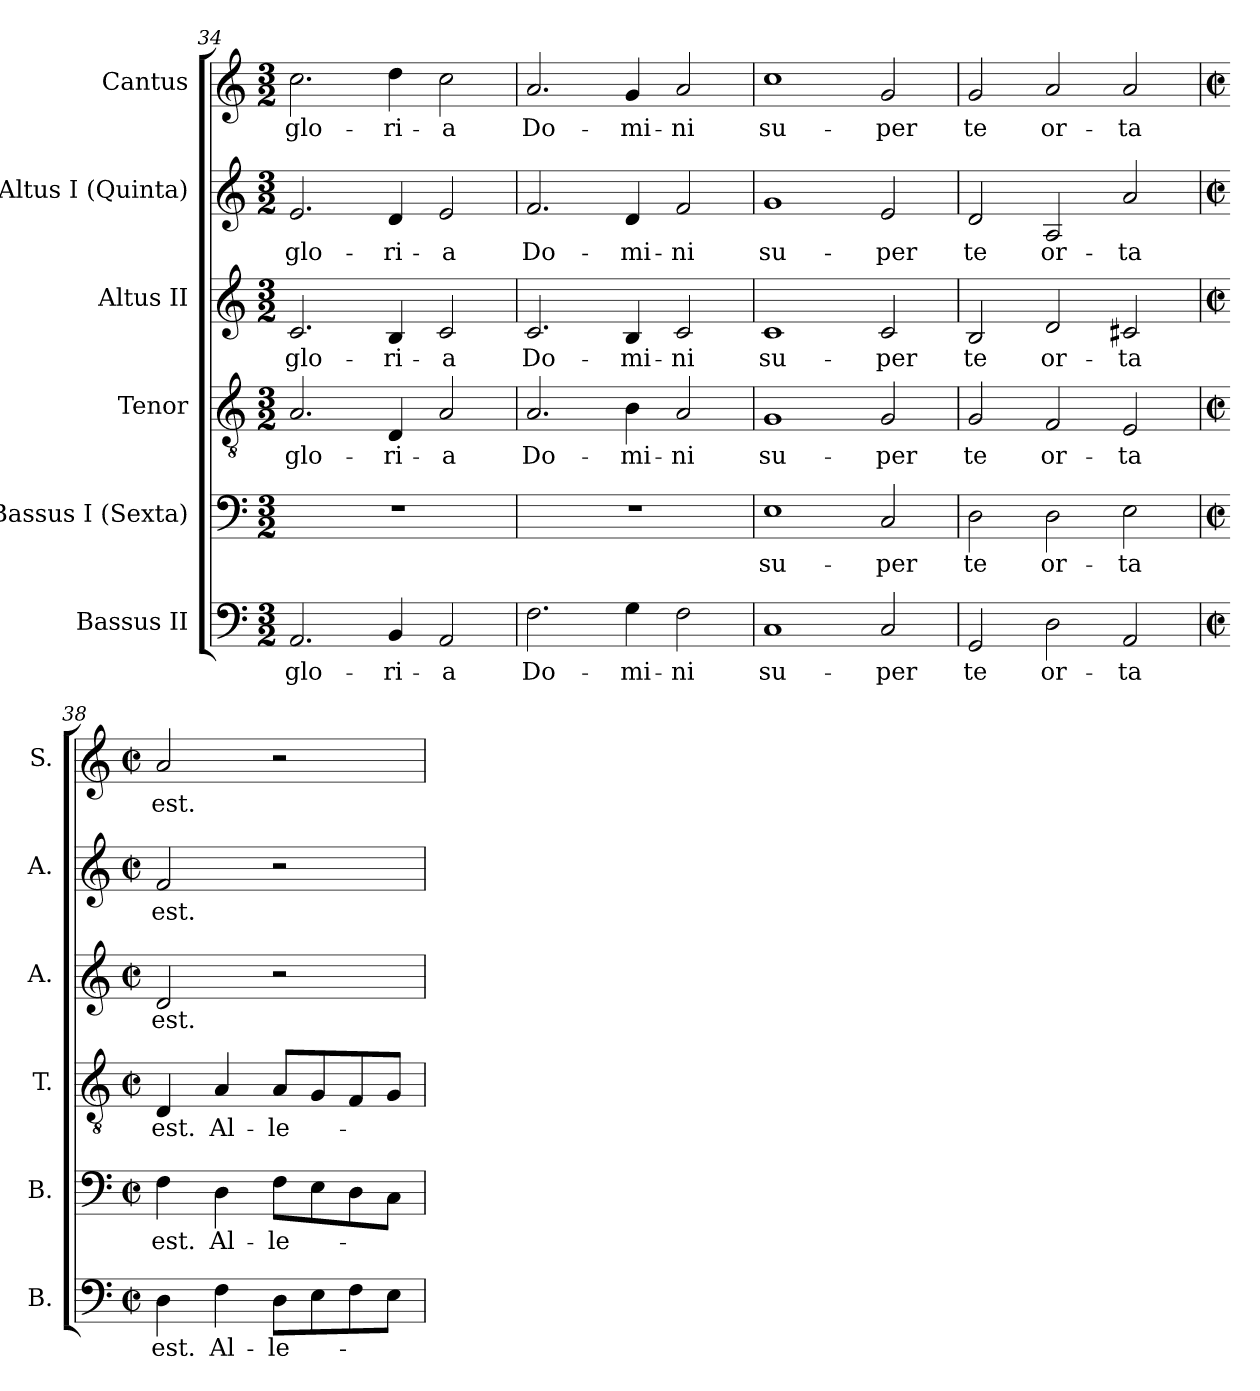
**kern	**text	**kern	**text	**kern	**text	**kern	**text	**kern	**text	**kern	**text
*part6	*part6	*part5	*part5	*part4	*part4	*part3	*part3	*part2	*part2	*part1	*part1
*staff6	*staff6	*staff5	*staff5	*staff4	*staff4	*staff3	*staff3	*staff2	*staff2	*staff1	*staff1
*I"Bassus II	*	*I"Bassus I (Sexta)	*	*I"Tenor	*	*I"Altus II	*	*I"Altus I (Quinta)	*	*I"Cantus	*
*I'B.	*	*I'B.	*	*I'T.	*	*I'A.	*	*I'A.	*	*I'S.	*
!!LO:PB:g=z
*clefF4	*	*clefF4	*	*clefGv2	*	*clefG2	*	*clefG2	*	*clefG2	*
*	*	*	*	*ITrd7c12	*	*	*	*	*	*	*
*k[]	*	*k[]	*	*k[]	*	*k[]	*	*k[]	*	*k[]	*
*C:	*	*C:	*	*C:	*	*C:	*	*C:	*	*C:	*
*M3/2	*	*M3/2	*	*M3/2	*	*M3/2	*	*M3/2	*	*M3/2	*
=34	=34	=34	=34	=34	=34	=34	=34	=34	=34	=34	=34
!	!LO:LY:b:color=#000000	!LO:N:vis=1	!	!	!	!	!	!	!	!	!
!	!	!	!	!	!LO:LY:b:color=#000000	!	!	!	!	!	!
!	!	!	!	!	!	!	!LO:LY:b:color=#000000	!	!	!	!
!	!	!	!	!	!	!	!	!	!LO:LY:b:color=#000000	!	!
!	!	!	!	!	!	!	!	!	!	!	!LO:LY:b:color=#000000
2.AAi/	glo-	1.r	.	2.AAi/	glo-	2.ci/	glo-	2.ei/	glo-	2.cci\	glo-
!	!LO:LY:b:color=#000000	!	!	!	!	!	!	!	!	!	!
!	!	!	!	!	!LO:LY:b:color=#000000	!	!	!	!	!	!
!	!	!	!	!	!	!	!LO:LY:b:color=#000000	!	!	!	!
!	!	!	!	!	!	!	!	!	!LO:LY:b:color=#000000	!	!
!	!	!	!	!	!	!	!	!	!	!	!LO:LY:b:color=#000000
4BBi/	-ri-	.	.	4DDi/	-ri-	4Bi/	-ri-	4di/	-ri-	4ddi\	-ri-
!	!LO:LY:b:color=#000000	!	!	!	!	!	!	!	!	!	!
!	!	!	!	!	!LO:LY:b:color=#000000	!	!	!	!	!	!
!	!	!	!	!	!	!	!LO:LY:b:color=#000000	!	!	!	!
!	!	!	!	!	!	!	!	!	!LO:LY:b:color=#000000	!	!
!	!	!	!	!	!	!	!	!	!	!	!LO:LY:b:color=#000000
2AAi/	-a	.	.	2AAi/	-a	2ci/	-a	2ei/	-a	2cci\	-a
=35	=35	=35	=35	=35	=35	=35	=35	=35	=35	=35	=35
!	!LO:LY:b:color=#000000	!LO:N:vis=1	!	!	!	!	!	!	!	!	!
!	!	!	!	!	!LO:LY:b:color=#000000	!	!	!	!	!	!
!	!	!	!	!	!	!	!LO:LY:b:color=#000000	!	!	!	!
!	!	!	!	!	!	!	!	!	!LO:LY:b:color=#000000	!	!
!	!	!	!	!	!	!	!	!	!	!	!LO:LY:b:color=#000000
2.Fi\	Do-	1.r	.	2.AAi/	Do-	2.ci/	Do-	2.fi/	Do-	2.ai/	Do-
!	!LO:LY:b:color=#000000	!	!	!	!	!	!	!	!	!	!
!	!	!	!	!	!LO:LY:b:color=#000000	!	!	!	!	!	!
!	!	!	!	!	!	!	!LO:LY:b:color=#000000	!	!	!	!
!	!	!	!	!	!	!	!	!	!LO:LY:b:color=#000000	!	!
!	!	!	!	!	!	!	!	!	!	!	!LO:LY:b:color=#000000
4Gi\	-mi-	.	.	4BBi\	-mi-	4Bi/	-mi-	4di/	-mi-	4gi/	-mi-
!	!LO:LY:b:color=#000000	!	!	!	!	!	!	!	!	!	!
!	!	!	!	!	!LO:LY:b:color=#000000	!	!	!	!	!	!
!	!	!	!	!	!	!	!LO:LY:b:color=#000000	!	!	!	!
!	!	!	!	!	!	!	!	!	!LO:LY:b:color=#000000	!	!
!	!	!	!	!	!	!	!	!	!	!	!LO:LY:b:color=#000000
2Fi\	-ni	.	.	2AAi/	-ni	2ci/	-ni	2fi/	-ni	2ai/	-ni
=36	=36	=36	=36	=36	=36	=36	=36	=36	=36	=36	=36
!	!LO:LY:b:color=#000000	!	!	!	!	!	!	!	!	!	!
!	!	!	!LO:LY:b:color=#000000	!	!	!	!	!	!	!	!
!	!	!	!	!	!LO:LY:b:color=#000000	!	!	!	!	!	!
!	!	!	!	!	!	!	!LO:LY:b:color=#000000	!	!	!	!
!	!	!	!	!	!	!	!	!	!LO:LY:b:color=#000000	!	!
!	!	!	!	!	!	!	!	!	!	!	!LO:LY:b:color=#000000
1Ci	su-	1Ei	su-	1GGi	su-	1ci	su-	1gi	su-	1cci	su-
!	!LO:LY:b:color=#000000	!	!	!	!	!	!	!	!	!	!
!	!	!	!LO:LY:b:color=#000000	!	!	!	!	!	!	!	!
!	!	!	!	!	!LO:LY:b:color=#000000	!	!	!	!	!	!
!	!	!	!	!	!	!	!LO:LY:b:color=#000000	!	!	!	!
!	!	!	!	!	!	!	!	!	!LO:LY:b:color=#000000	!	!
!	!	!	!	!	!	!	!	!	!	!	!LO:LY:b:color=#000000
2Ci/	-per	2Ci/	-per	2GGi/	-per	2ci/	-per	2ei/	-per	2gi/	-per
=37	=37	=37	=37	=37	=37	=37	=37	=37	=37	=37	=37
!	!LO:LY:b:color=#000000	!	!	!	!	!	!	!	!	!	!
!	!	!	!LO:LY:b:color=#000000	!	!	!	!	!	!	!	!
!	!	!	!	!	!LO:LY:b:color=#000000	!	!	!	!	!	!
!	!	!	!	!	!	!	!LO:LY:b:color=#000000	!	!	!	!
!	!	!	!	!	!	!	!	!	!LO:LY:b:color=#000000	!	!
!	!	!	!	!	!	!	!	!	!	!	!LO:LY:b:color=#000000
2GGi/	te	2Di\	te	2GGi/	te	2Bi/	te	2di/	te	2gi/	te
!	!LO:LY:b:color=#000000	!	!	!	!	!	!	!	!	!	!
!	!	!	!LO:LY:b:color=#000000	!	!	!	!	!	!	!	!
!	!	!	!	!	!LO:LY:b:color=#000000	!	!	!	!	!	!
!	!	!	!	!	!	!	!LO:LY:b:color=#000000	!	!	!	!
!	!	!	!	!	!	!	!	!	!LO:LY:b:color=#000000	!	!
!	!	!	!	!	!	!	!	!	!	!	!LO:LY:b:color=#000000
2Di\	or-	2Di\	or-	2FFi/	or-	2di/	or-	2Ai/	or-	2ai/	or-
!	!LO:LY:b:color=#000000	!	!	!	!	!	!	!	!	!	!
!	!	!	!LO:LY:b:color=#000000	!	!	!	!	!	!	!	!
!	!	!	!	!	!LO:LY:b:color=#000000	!	!	!	!	!	!
!	!	!	!	!	!	!	!LO:LY:b:color=#000000	!	!	!	!
!	!	!	!	!	!	!	!	!	!LO:LY:b:color=#000000	!	!
!	!	!	!	!	!	!	!	!	!	!	!LO:LY:b:color=#000000
2AAi/	-ta	2Ei\	-ta	2EEi/	-ta	2c#Xi/	-ta	2ai/	-ta	2ai/	-ta
!!LO:LB:g=z
=38	=38	=38	=38	=38	=38	=38	=38	=38	=38	=38	=38
*M2/2	*	*M2/2	*	*M2/2	*	*M2/2	*	*M2/2	*	*M2/2	*
*met(c|)	*	*met(c|)	*	*met(c|)	*	*met(c|)	*	*met(c|)	*	*met(c|)	*
!	!LO:LY:b:color=#000000	!	!	!	!	!	!	!	!	!	!
!	!	!	!LO:LY:b:color=#000000	!	!	!	!	!	!	!	!
!	!	!	!	!	!LO:LY:b:color=#000000	!	!	!	!	!	!
!	!	!	!	!	!	!	!LO:LY:b:color=#000000	!	!	!	!
!	!	!	!	!	!	!	!	!	!LO:LY:b:color=#000000	!	!
!	!	!	!	!	!	!	!	!	!	!	!LO:LY:b:color=#000000
4Di\	est.	4Fi\	est.	4DDi/	est.	2di/	est.	2fi/	est.	2ai/	est.
!	!LO:LY:b:color=#000000	!	!	!	!	!	!	!	!	!	!
!	!	!	!LO:LY:b:color=#000000	!	!	!	!	!	!	!	!
!	!	!	!	!	!LO:LY:b:color=#000000	!	!	!	!	!	!
4Fi\	Al-	4Di\	Al-	4AAi/	Al-	.	.	.	.	.	.
!	!LO:LY:b:color=#000000	!	!	!	!	!	!	!	!	!	!
!	!	!	!LO:LY:b:color=#000000	!	!	!	!	!	!	!	!
!	!	!	!	!	!LO:LY:b:color=#000000	!	!	!	!	!	!
8Di\L	-le-	8Fi\L	-le-	8AAi/L	-le-	2r	.	2r	.	2r	.
8Ei\	.	8Ei\	.	8GGi/	.	.	.	.	.	.	.
8Fi\	.	8Di\	.	8FFi/	.	.	.	.	.	.	.
8Ei\J	.	8Ci\J	.	8GGi/J	.	.	.	.	.	.	.
=	=	=	=	=	=	=	=	=	=	=	=
*-	*-	*-	*-	*-	*-	*-	*-	*-	*-	*-	*-
